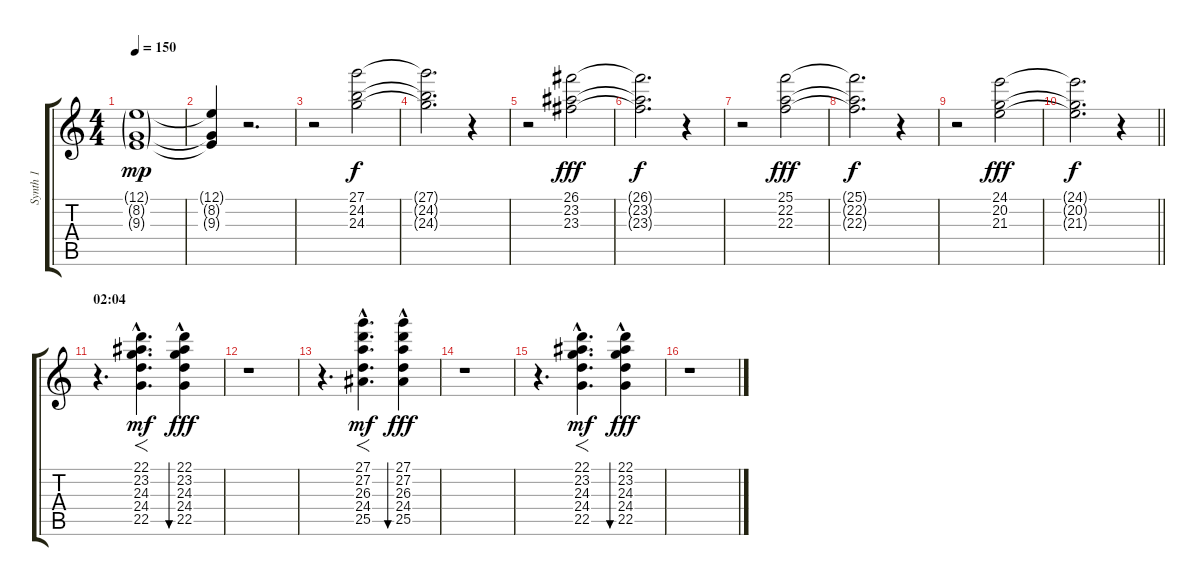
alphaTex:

\track ("Synth 1" "Synth 1") {instrument stringensemble2}
\staff {score tabs}
\tuning (E4 B3 G3 D3 A2 E2) {hide}
\ts (4 4)
\tempo 150
\clef g2
\ks c
(12.1{g} 8.2{g} 9.3{g}).1{dy mp} |
(12.1{t} 8.2{t} 9.3{t}).4 r.2{d} |
r.2 (27.1 24.2 24.3).2{dy f} |
(27.1{t} 24.2{t} 24.3{t}).2{d} r.4 |
r.2 (26.1 23.2 23.3).2{dy fff} |
(26.1{t} 23.2{t} 23.3{t}).2{d dy f} r.4 |
r.2 (25.1 22.2 22.3).2{dy fff} |
(25.1{t} 22.2{t} 22.3{t}).2{d dy f} r.4 |
r.2 (24.1 20.2 21.3).2{dy fff} |
\barLineRight lightlight
(24.1{t} 20.2{t} 21.3{t}).2{d dy f} r.4 |
\section ("" "02:04")
r.4{d volume 14 balance 6 instrument pad8sweep} (22.1{hac} 23.2{hac} 24.3{hac} 24.4{hac} 22.5{hac}).4{f d dy mf} (22.1{hac} 23.2{hac} 24.3{hac} 24.4{hac} 22.5{hac}).4{bu 240 dy fff} |
r.1 |
r.4{d} (27.1{hac} 27.2{hac} 26.3{hac} 24.4{hac} 25.5{hac}).4{f d dy mf} (27.1{hac} 27.2{hac} 26.3{hac} 24.4{hac} 25.5{hac}).4{bu 240 dy fff} |
r.1 |
r.4{d} (22.1{hac} 23.2{hac} 24.3{hac} 24.4{hac} 22.5{hac}).4{f d dy mf} (22.1{hac} 23.2{hac} 24.3{hac} 24.4{hac} 22.5{hac}).4{bu 240 dy fff} |
r.1
